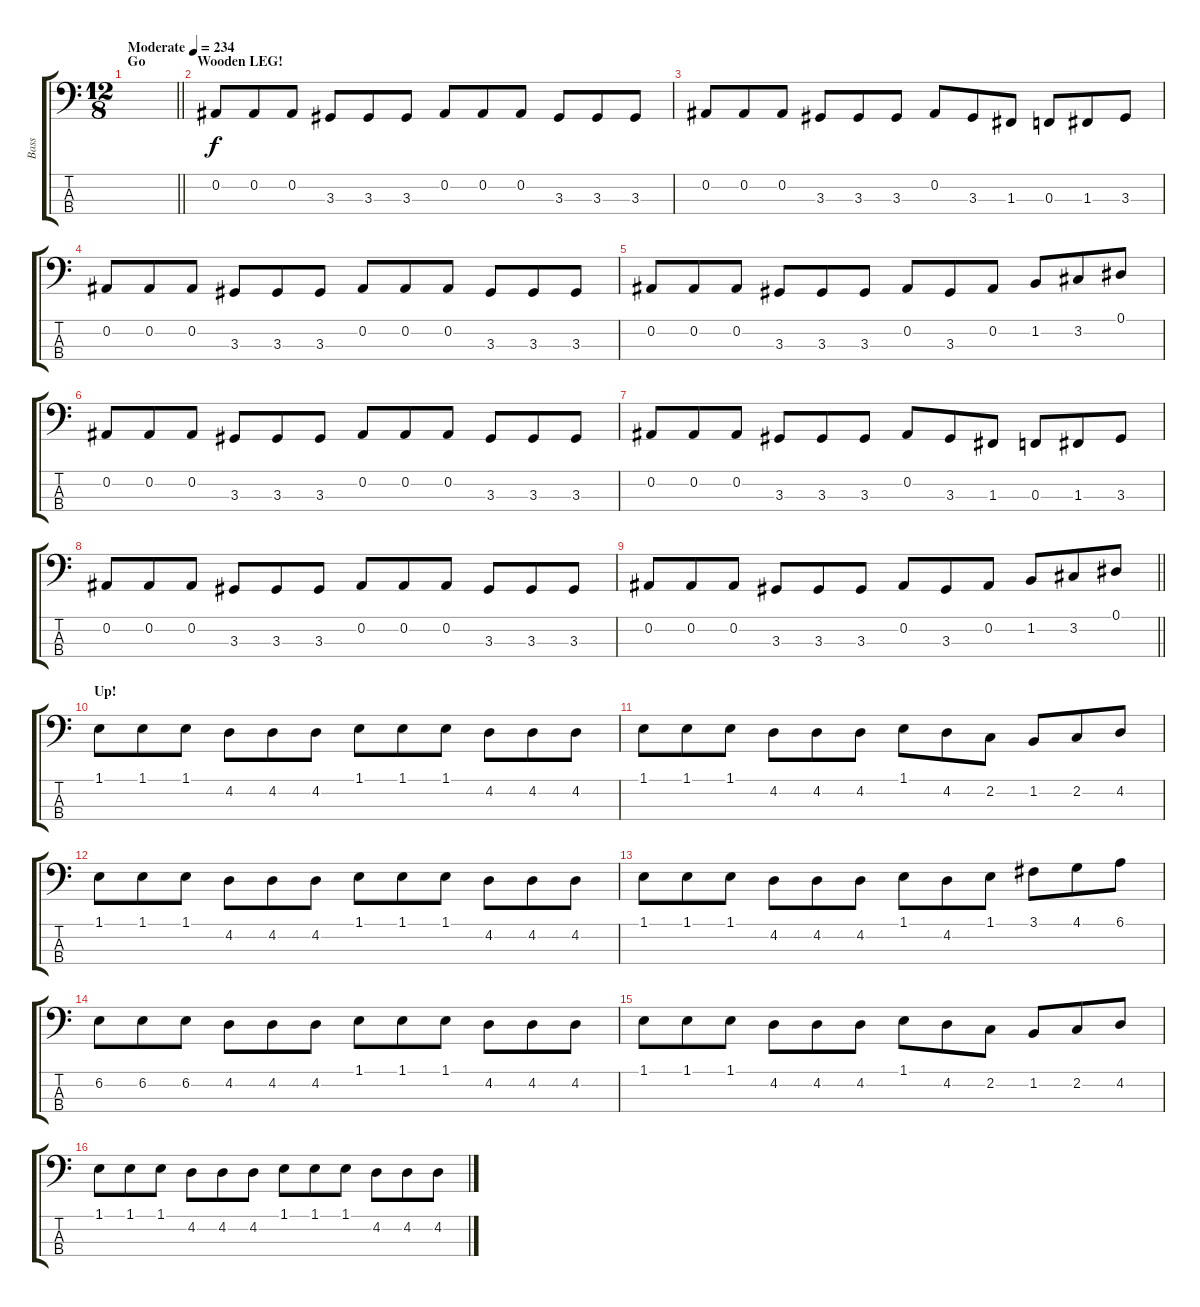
\track ("Bass" "Bass") {instrument electricbasspick}
\staff {score tabs}
\tuning (Eb2 Bb1 F1 C1) {hide}
\ts (12 8)
\section ("" "Go")
\tempo (234 "Moderate")
\clef f4
\barLineRight lightlight
\ks c
|
\section ("" "Wooden LEG!")
0.2.8 0.2.8 0.2.8 3.3.8 3.3.8 3.3.8 0.2.8 0.2.8 0.2.8 3.3.8 3.3.8 3.3.8 |
0.2.8 0.2.8 0.2.8 3.3.8 3.3.8 3.3.8 0.2.8 3.3.8 1.3.8 0.3.8 1.3.8 3.3.8 |
0.2.8 0.2.8 0.2.8 3.3.8 3.3.8 3.3.8 0.2.8 0.2.8 0.2.8 3.3.8 3.3.8 3.3.8 |
0.2.8 0.2.8 0.2.8 3.3.8 3.3.8 3.3.8 0.2.8 3.3.8 0.2.8 1.2.8 3.2.8 0.1.8 |
0.2.8 0.2.8 0.2.8 3.3.8 3.3.8 3.3.8 0.2.8 0.2.8 0.2.8 3.3.8 3.3.8 3.3.8 |
0.2.8 0.2.8 0.2.8 3.3.8 3.3.8 3.3.8 0.2.8 3.3.8 1.3.8 0.3.8 1.3.8 3.3.8 |
0.2.8 0.2.8 0.2.8 3.3.8 3.3.8 3.3.8 0.2.8 0.2.8 0.2.8 3.3.8 3.3.8 3.3.8 |
\barLineRight lightlight
0.2.8 0.2.8 0.2.8 3.3.8 3.3.8 3.3.8 0.2.8 3.3.8 0.2.8 1.2.8 3.2.8 0.1.8 |
\section ("" "Up!")
1.1.8 1.1.8 1.1.8 4.2.8 4.2.8 4.2.8 1.1.8 1.1.8 1.1.8 4.2.8 4.2.8 4.2.8 |
1.1.8 1.1.8 1.1.8 4.2.8 4.2.8 4.2.8 1.1.8 4.2.8 2.2.8 1.2.8 2.2.8 4.2.8 |
1.1.8 1.1.8 1.1.8 4.2.8 4.2.8 4.2.8 1.1.8 1.1.8 1.1.8 4.2.8 4.2.8 4.2.8 |
1.1.8 1.1.8 1.1.8 4.2.8 4.2.8 4.2.8 1.1.8 4.2.8 1.1.8 3.1.8 4.1.8 6.1.8 |
6.2.8 6.2.8 6.2.8 4.2.8 4.2.8 4.2.8 1.1.8 1.1.8 1.1.8 4.2.8 4.2.8 4.2.8 |
1.1.8 1.1.8 1.1.8 4.2.8 4.2.8 4.2.8 1.1.8 4.2.8 2.2.8 1.2.8 2.2.8 4.2.8 |
1.1.8 1.1.8 1.1.8 4.2.8 4.2.8 4.2.8 1.1.8 1.1.8 1.1.8 4.2.8 4.2.8 4.2.8
